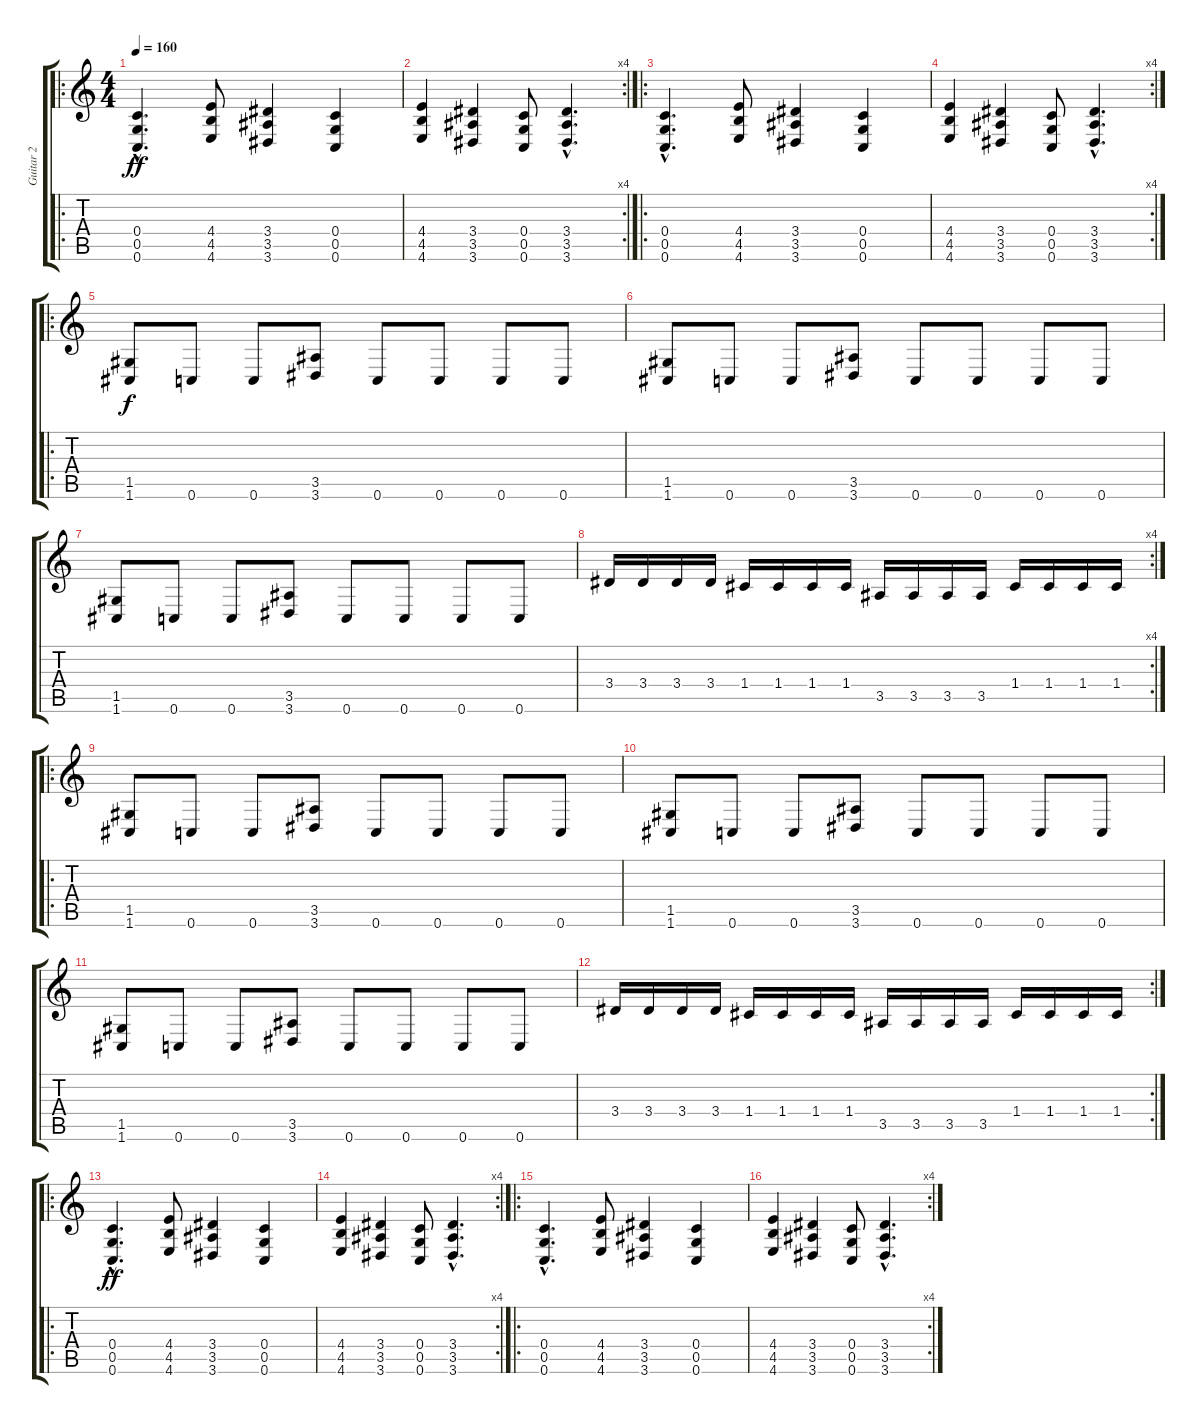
\track ("Guitar 2" "Guitar 2") {instrument overdrivenguitar}
\staff {score tabs}
\tuning (D4 A3 F3 C3 G2 C2) {hide}
\ro
\ts (4 4)
\tempo 160
\clef g2
\ks c
(0.4{hac} 0.5{hac} 0.6{hac}).4{d dy ff instrument overdrivenguitar} (4.4 4.5 4.6).8 (3.4 3.5 3.6).4 (0.4 0.5 0.6).4 |
\rc 4
(4.4 4.5 4.6).4 (3.4 3.5 3.6).4 (0.4 0.5 0.6).8 (3.4{hac} 3.5{hac} 3.6{hac}).4{d} |
\ro
(0.4{hac} 0.5{hac} 0.6{hac}).4{d} (4.4 4.5 4.6).8 (3.4 3.5 3.6).4 (0.4 0.5 0.6).4 |
\rc 4
(4.4 4.5 4.6).4 (3.4 3.5 3.6).4 (0.4 0.5 0.6).8 (3.4{hac} 3.5{hac} 3.6{hac}).4{d} |
\ro
(1.5 1.6).8{dy f} 0.6.8 0.6.8 (3.5 3.6).8 0.6.8 0.6.8 0.6.8 0.6.8 |
(1.5 1.6).8 0.6.8 0.6.8 (3.5 3.6).8 0.6.8 0.6.8 0.6.8 0.6.8 |
(1.5 1.6).8 0.6.8 0.6.8 (3.5 3.6).8 0.6.8 0.6.8 0.6.8 0.6.8 |
\rc 4
3.4.16 3.4.16 3.4.16 3.4.16 1.4.16 1.4.16 1.4.16 1.4.16 3.5.16 3.5.16 3.5.16 3.5.16 1.4.16 1.4.16 1.4.16 1.4.16 |
\ro
(1.5 1.6).8 0.6.8 0.6.8 (3.5 3.6).8 0.6.8 0.6.8 0.6.8 0.6.8 |
(1.5 1.6).8 0.6.8 0.6.8 (3.5 3.6).8 0.6.8 0.6.8 0.6.8 0.6.8 |
(1.5 1.6).8 0.6.8 0.6.8 (3.5 3.6).8 0.6.8 0.6.8 0.6.8 0.6.8 |
\rc 2
3.4.16 3.4.16 3.4.16 3.4.16 1.4.16 1.4.16 1.4.16 1.4.16 3.5.16 3.5.16 3.5.16 3.5.16 1.4.16 1.4.16 1.4.16 1.4.16 |
\ro
(0.4{hac} 0.5{hac} 0.6{hac}).4{d dy ff} (4.4 4.5 4.6).8 (3.4 3.5 3.6).4 (0.4 0.5 0.6).4 |
\rc 4
(4.4 4.5 4.6).4 (3.4 3.5 3.6).4 (0.4 0.5 0.6).8 (3.4{hac} 3.5{hac} 3.6{hac}).4{d} |
\ro
(0.4{hac} 0.5{hac} 0.6{hac}).4{d} (4.4 4.5 4.6).8 (3.4 3.5 3.6).4 (0.4 0.5 0.6).4 |
\rc 4
(4.4 4.5 4.6).4 (3.4 3.5 3.6).4 (0.4 0.5 0.6).8 (3.4{hac} 3.5{hac} 3.6{hac}).4{d}
